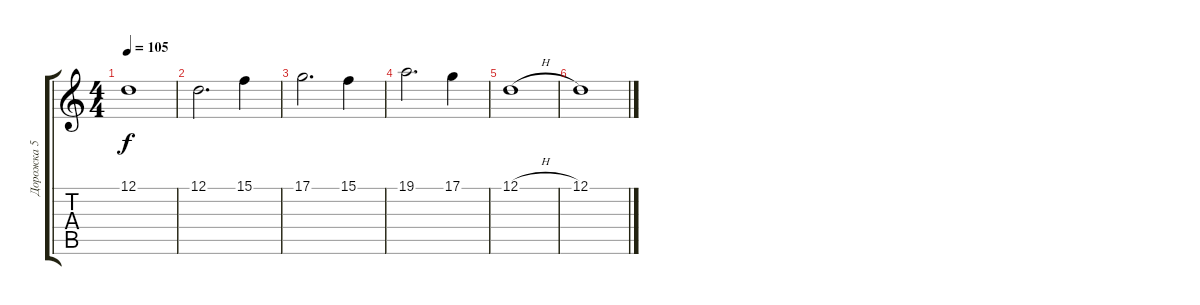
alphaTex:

\track ("Дорожка 5" "Дорожка 5") {instrument clarinet}
\staff {score tabs}
\tuning (D4 A3 F3 C3 G2 C2) {hide}
\ts (4 4)
\tempo 105
\clef g2
\ks c
12.1.1{dy f} |
12.1.2{d} 15.1.4 |
17.1.2{d} 15.1.4 |
19.1.2{d} 17.1.4 |
12.1{h}.1 |
12.1.1
